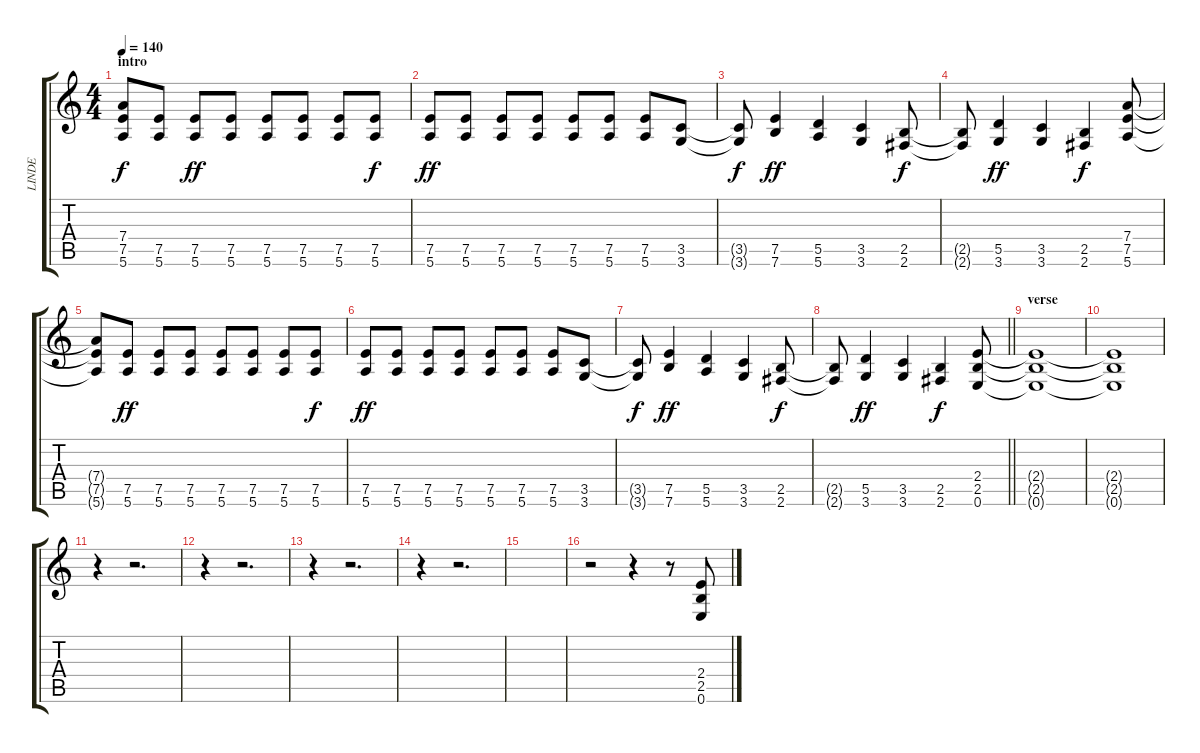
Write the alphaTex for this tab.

\track ("LINDE" "LINDE") {instrument overdrivenguitar}
\staff {score tabs}
\tuning (E4 B3 G3 D3 A2 E2) {hide}
\ts (4 4)
\section ("" "intro")
\tempo 140
\clef g2
\ks c
(7.4{t} 7.5{t} 5.6{t}).8{dy f} (7.5 5.6).8 (7.5 5.6).8{dy ff} (7.5 5.6).8 (7.5 5.6).8 (7.5 5.6).8 (7.5 5.6).8 (7.5 5.6).8{dy f} |
(7.5 5.6).8{dy ff} (7.5 5.6).8 (7.5 5.6).8 (7.5 5.6).8 (7.5 5.6).8 (7.5 5.6).8 (7.5 5.6).8 (3.5 3.6).8 |
(3.5{t} 3.6{t}).8{dy f} (7.5 7.6).4{dy ff} (5.5 5.6).4 (3.5 3.6).4 (2.5 2.6).8{dy f} |
(2.5{t} 2.6{t}).8 (5.5 3.6).4{dy ff} (3.5 3.6).4 (2.5 2.6).4{dy f} (7.4 7.5 5.6).8 |
(7.4{t} 7.5{t} 5.6{t}).8 (7.5 5.6).8{dy ff} (7.5 5.6).8 (7.5 5.6).8 (7.5 5.6).8 (7.5 5.6).8 (7.5 5.6).8 (7.5 5.6).8{dy f} |
(7.5 5.6).8{dy ff} (7.5 5.6).8 (7.5 5.6).8 (7.5 5.6).8 (7.5 5.6).8 (7.5 5.6).8 (7.5 5.6).8 (3.5 3.6).8 |
(3.5{t} 3.6{t}).8{dy f} (7.5 7.6).4{dy ff} (5.5 5.6).4 (3.5 3.6).4 (2.5 2.6).8{dy f} |
\barLineRight lightlight
(2.5{t} 2.6{t}).8 (5.5 3.6).4{dy ff} (3.5 3.6).4 (2.5 2.6).4{dy f} (2.4 2.5 0.6).8 |
\section ("" "verse")
(2.4{t} 2.5{t} 0.6{t}).1{volume 0} |
(2.4{t} 2.5{t} 0.6{t}).1 |
r.4 r.2{d} |
r.4 r.2{d} |
r.4 r.2{d} |
r.4 r.2{d} |
|
r.2{volume 12} r.4 r.8 (2.4 2.5 0.6).8
